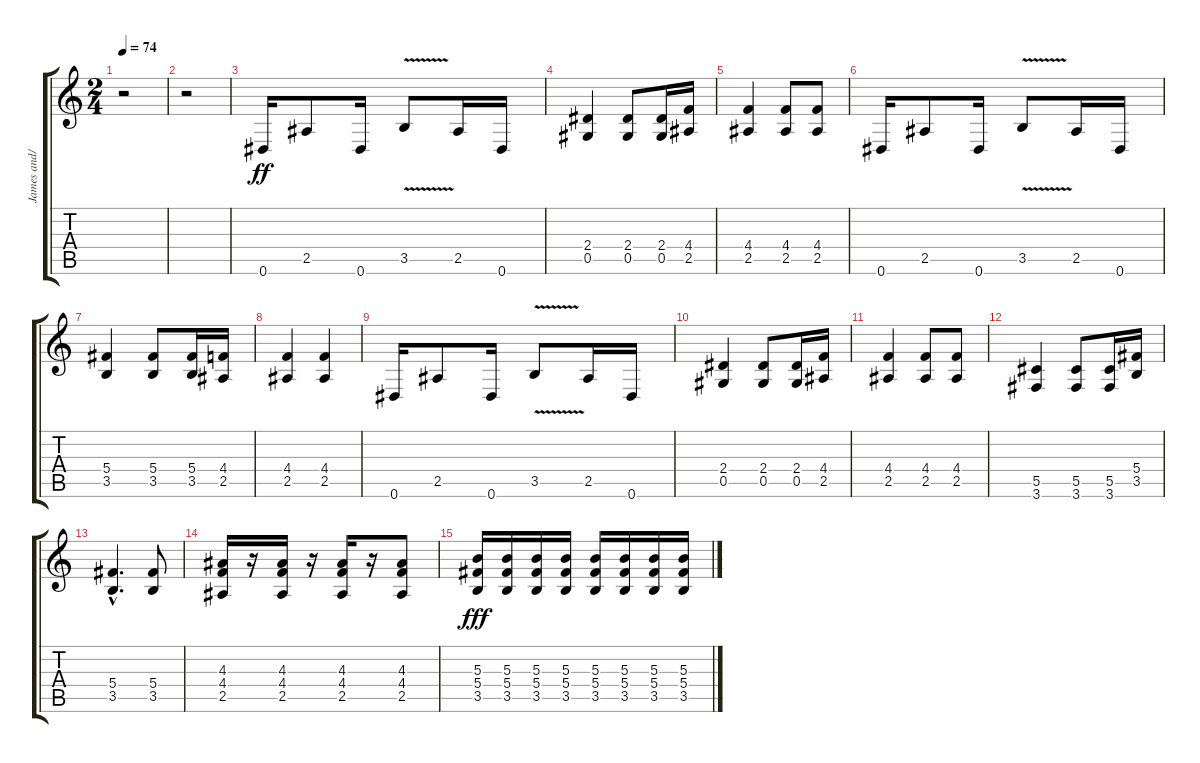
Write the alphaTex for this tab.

\track ("James and/or Kirk" "James and/") {instrument distortionguitar}
\staff {score tabs}
\tuning (Eb4 Bb3 Gb3 Db3 Ab2 Eb2) {hide}
\ts (2 4)
\tempo 74
\clef g2
\ks c
r.2{dy fff} |
r.2 |
0.6.16{dy ff} 2.5.8 0.6.16 3.5{v}.8 2.5.16 0.6.16 |
(2.4 0.5).4 (2.4 0.5).8 (2.4 0.5).16 (4.4 2.5).16 |
(4.4 2.5).4 (4.4 2.5).8 (4.4 2.5).8 |
0.6.16 2.5.8 0.6.16 3.5{v}.8 2.5.16 0.6.16 |
(5.4 3.5).4 (5.4 3.5).8 (5.4 3.5).16 (4.4 2.5).16 |
(4.4 2.5).4 (4.4 2.5).4 |
0.6.16 2.5.8 0.6.16 3.5{v}.8 2.5.16 0.6.16 |
(2.4 0.5).4 (2.4 0.5).8 (2.4 0.5).16 (4.4 2.5).16 |
(4.4 2.5).4 (4.4 2.5).8 (4.4 2.5).8 |
(5.5 3.6).4 (5.5 3.6).8 (5.5 3.6).16 (5.4 3.5).16 |
(5.4{hac} 3.5{hac}).4{d} (5.4 3.5).8 |
(4.3 4.4 2.5).16 r.16 (4.3 4.4 2.5).16 r.16 (4.3 4.4 2.5).16 r.16 (4.3 4.4 2.5).8 |
(5.3 5.4 3.5).16{dy fff} (5.3 5.4 3.5).16 (5.3 5.4 3.5).16 (5.3 5.4 3.5).16 (5.3 5.4 3.5).16 (5.3 5.4 3.5).16 (5.3 5.4 3.5).16 (5.3 5.4 3.5).16
